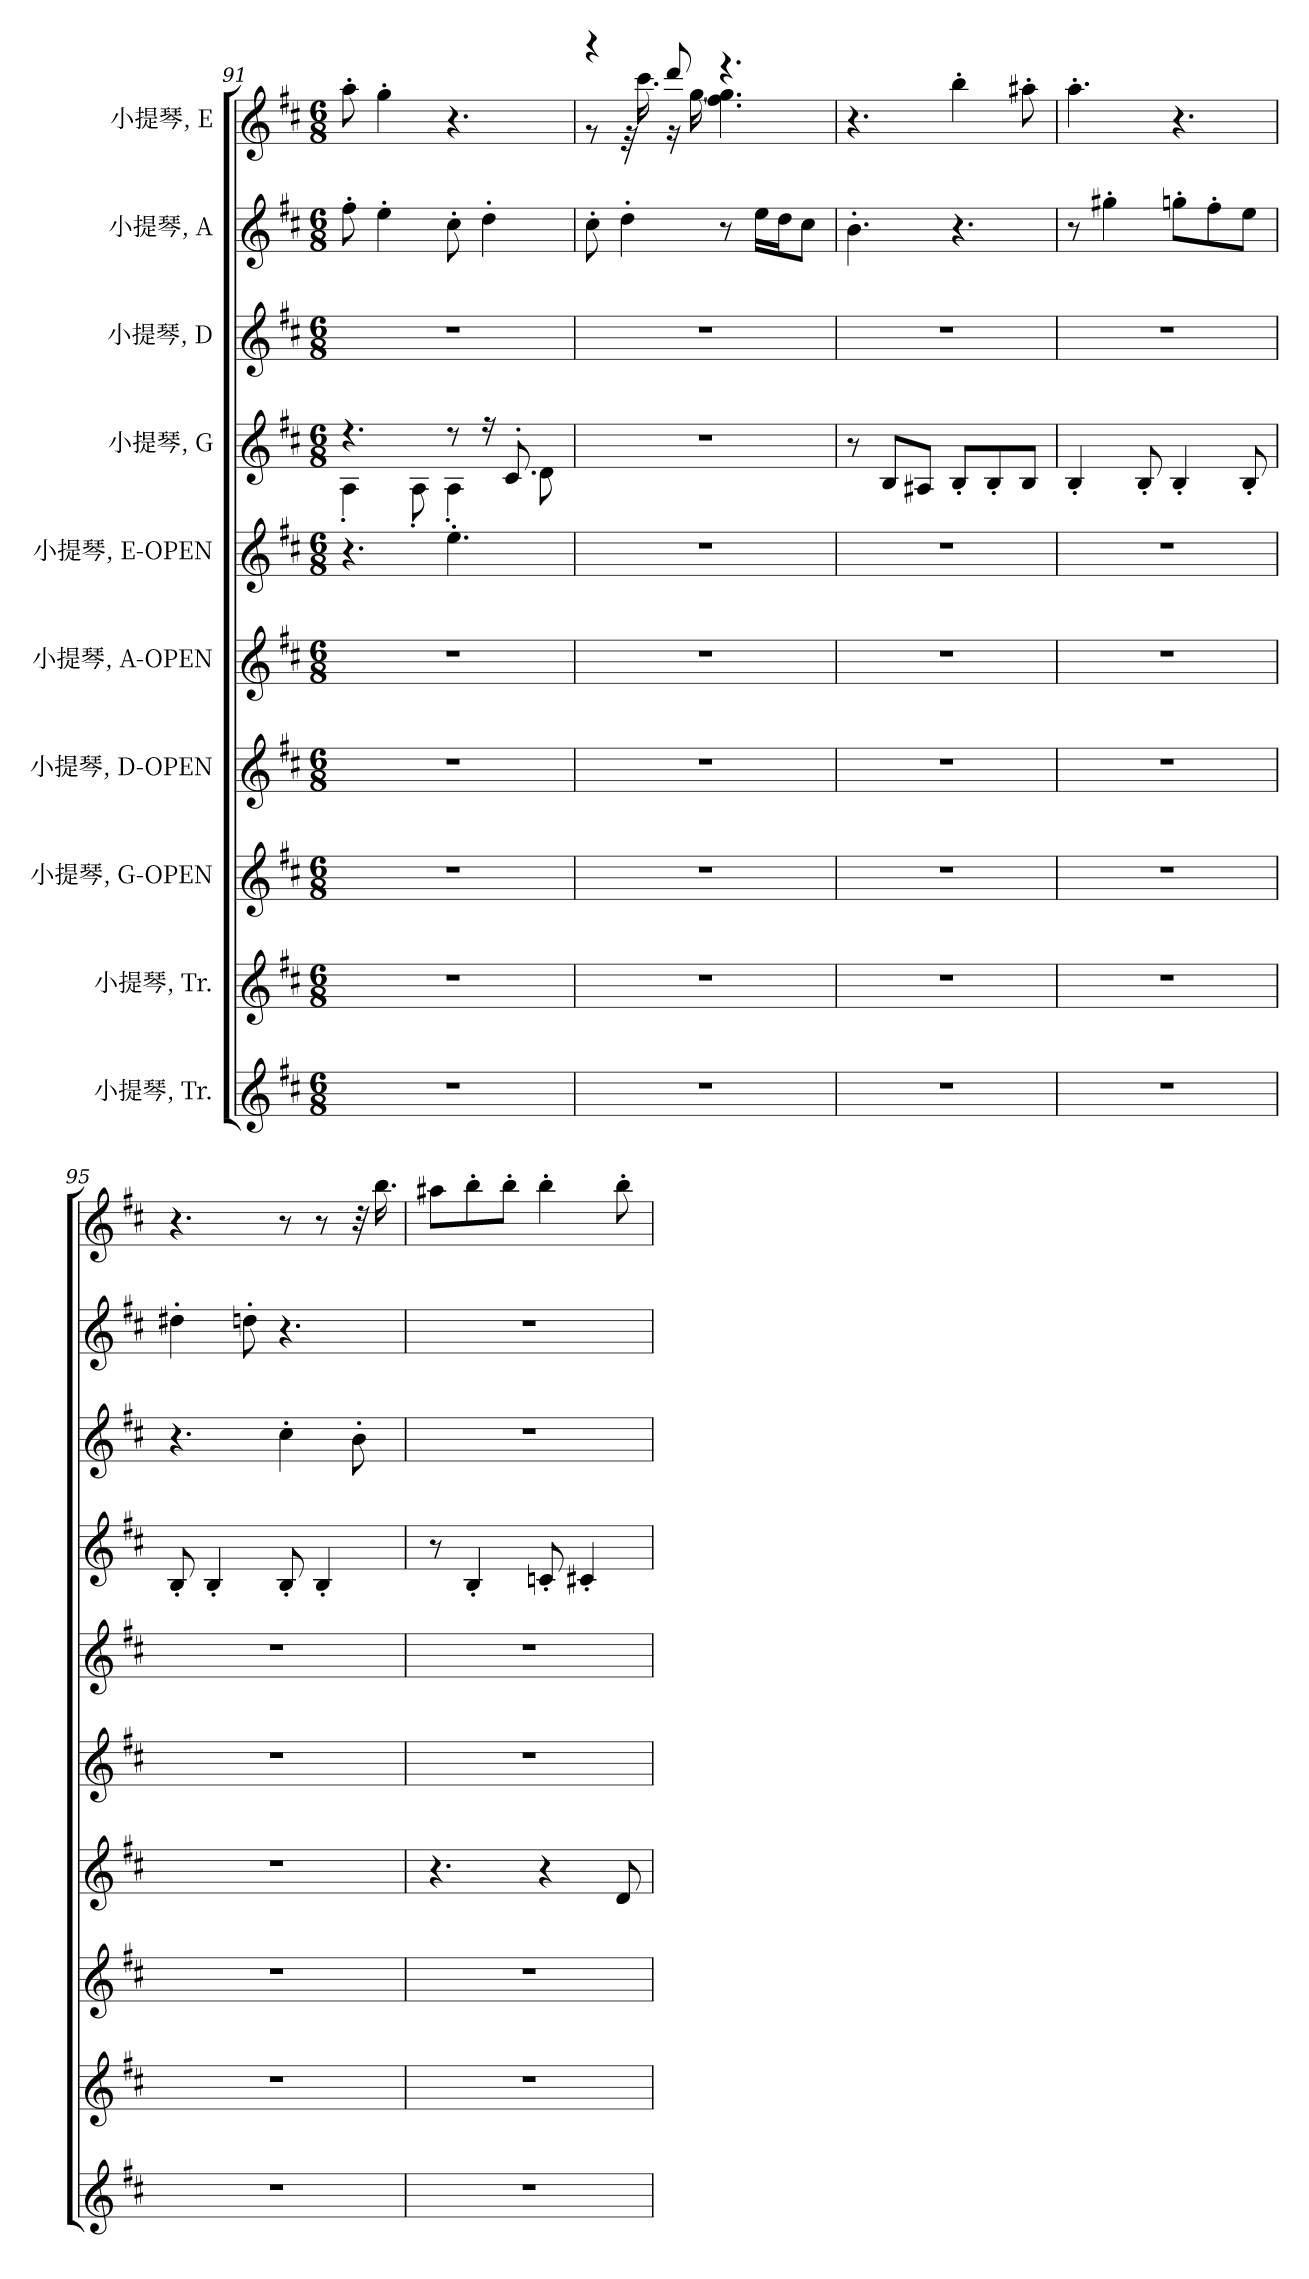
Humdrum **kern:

**kern	**kern	**kern	**kern	**kern	**kern	**kern	**kern	**kern	**kern
*part10	*part9	*part8	*part7	*part6	*part5	*part4	*part3	*part2	*part1
*staff10	*staff9	*staff8	*staff7	*staff6	*staff5	*staff4	*staff3	*staff2	*staff1
*I"小提琴, Tr.	*I"小提琴, Tr.	*I"小提琴, G-OPEN	*I"小提琴, D-OPEN	*I"小提琴, A-OPEN	*I"小提琴, E-OPEN	*I"小提琴, G	*I"小提琴, D	*I"小提琴, A	*I"小提琴, E
*clefG2	*clefG2	*clefG2	*clefG2	*clefG2	*clefG2	*clefG2	*clefG2	*clefG2	*clefG2
*k[f#c#]	*k[f#c#]	*k[f#c#]	*k[f#c#]	*k[f#c#]	*k[f#c#]	*k[f#c#]	*k[f#c#]	*k[f#c#]	*k[f#c#]
*M6/8	*M6/8	*M6/8	*M6/8	*M6/8	*M6/8	*M6/8	*M6/8	*M6/8	*M6/8
=91	=91	=91	=91	=91	=91	=91	=91	=91	=91
*	*	*	*	*	*	*^	*	*	*
2.r	2.r	2.r	2.r	2.r	4.r	4.r	4A'\	2.r	8ff#'\	8aa'\
.	.	.	.	.	.	.	.	.	4ee'\	4gg'\
.	.	.	.	.	.	.	8A'\	.	.	.
.	.	.	.	.	4.ee'\	8r	4A'\	.	8cc#'\	4.r
.	.	.	.	.	.	16r	.	.	4dd'\	.
.	.	.	.	.	.	8.c#'/	.	.	.	.
.	.	.	.	.	.	.	8d\	.	.	.
*	*	*	*	*	*	*v	*v	*	*	*
!!LO:PB:g=z
=92	=92	=92	=92	=92	=92	=92	=92	=92	=92
*	*	*	*	*	*	*	*	*	*^
2.r	2.r	2.r	2.r	2.r	2.r	2.r	2.r	8cc#'\	4r	8r
.	.	.	.	.	.	.	.	4dd'\	.	32r
.	.	.	.	.	.	.	.	.	.	16.ccc#\
.	.	.	.	.	.	.	.	.	8ddd/	16r
.	.	.	.	.	.	.	.	.	.	[16gg\
.	.	.	.	.	.	.	.	8r	4.r	4.ff#\ 4.gg\]
.	.	.	.	.	.	.	.	16ee\LL	.	.
.	.	.	.	.	.	.	.	16dd\J	.	.
.	.	.	.	.	.	.	.	8cc#\J	.	.
*	*	*	*	*	*	*	*	*	*v	*v
=93	=93	=93	=93	=93	=93	=93	=93	=93	=93
2.r	2.r	2.r	2.r	2.r	2.r	8r	2.r	4.b'\	4.r
.	.	.	.	.	.	8B/L	.	.	.
.	.	.	.	.	.	8A#X/J	.	.	.
.	.	.	.	.	.	8B'/L	.	4.r	4bb'\
.	.	.	.	.	.	8B'/	.	.	.
.	.	.	.	.	.	8B/J	.	.	8aa#X'\
=94	=94	=94	=94	=94	=94	=94	=94	=94	=94
2.r	2.r	2.r	2.r	2.r	2.r	4B'/	2.r	8r	4.aa'\
.	.	.	.	.	.	.	.	4gg#X'\	.
.	.	.	.	.	.	8B'/	.	.	.
.	.	.	.	.	.	4B'/	.	8ggn'\L	4.r
.	.	.	.	.	.	.	.	8ff#'\	.
.	.	.	.	.	.	8B'/	.	8ee\J	.
=95	=95	=95	=95	=95	=95	=95	=95	=95	=95
2.r	2.r	2.r	2.r	2.r	2.r	8B'/	4.r	4dd#X'\	4.r
.	.	.	.	.	.	4B'/	.	.	.
.	.	.	.	.	.	.	.	8ddn'\	.
.	.	.	.	.	.	8B'/	4cc#'\	4.r	8r
.	.	.	.	.	.	4B'/	.	.	8r
.	.	.	.	.	.	.	8b'\	.	32r
.	.	.	.	.	.	.	.	.	16.bb\
!!LO:PB:g=z
=96	=96	=96	=96	=96	=96	=96	=96	=96	=96
2.r	2.r	2.r	4.r	2.r	2.r	8r	2.r	2.r	8aa#X\L
.	.	.	.	.	.	4B'/	.	.	8bb'\
.	.	.	.	.	.	.	.	.	8bb'\J
.	.	.	4r	.	.	8cn'/	.	.	4bb'\
.	.	.	.	.	.	4c#X'/	.	.	.
.	.	.	8d/	.	.	.	.	.	8bb'\
=	=	=	=	=	=	=	=	=	=
*-	*-	*-	*-	*-	*-	*-	*-	*-	*-
